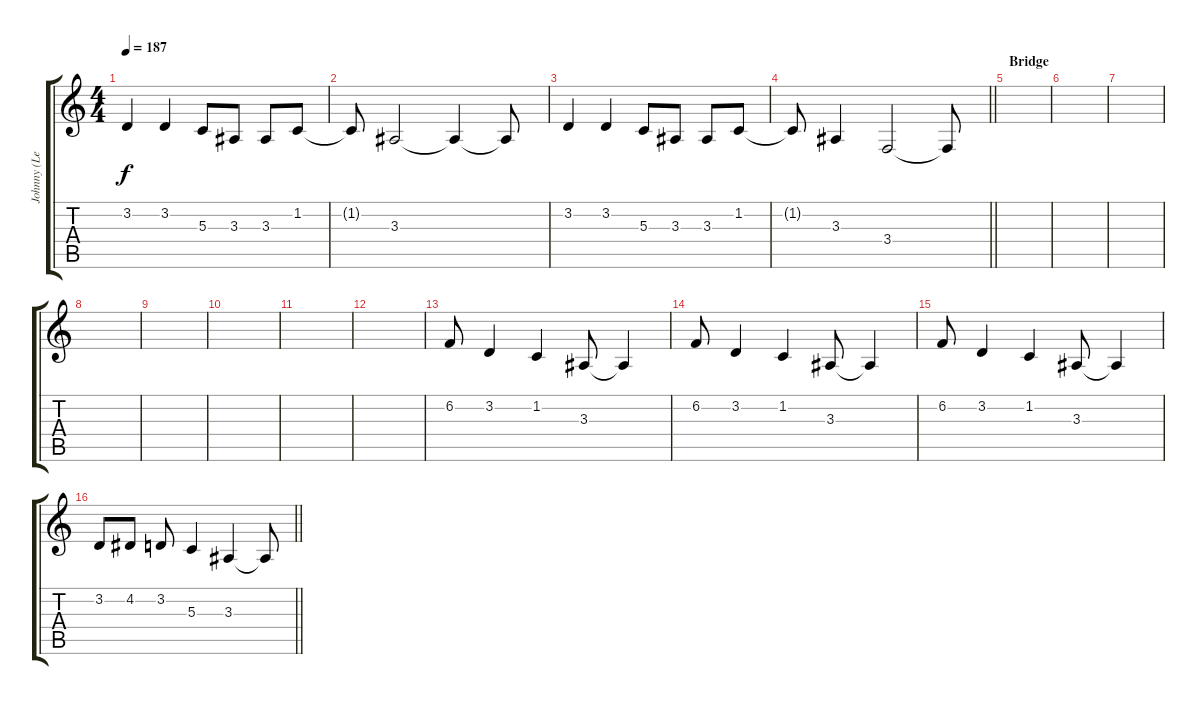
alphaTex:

\track ("Johnny (Lead vocals)" "Johnny (Le") {instrument electricgrandpiano}
\staff {score tabs}
\tuning (E4 B3 G3 D3 A2 E2) {hide}
\ts (4 4)
\tempo 187
\clef g2
\ks c
3.2.4{dy f} 3.2.4 5.3.8 3.3.8 3.3.8 1.2.8 |
1.2{t}.8 3.3.2 3.3{t}.4 3.3{t}.8 |
3.2.4 3.2.4 5.3.8 3.3.8 3.3.8 1.2.8 |
\barLineRight lightlight
1.2{t}.8 3.3.4 3.4.2 3.4{t}.8 |
\section ("" "Bridge")
|
|
|
|
|
|
|
|
6.2.8 3.2.4 1.2.4 3.3.8 3.3{t}.4 |
6.2.8 3.2.4 1.2.4 3.3.8 3.3{t}.4 |
6.2.8 3.2.4 1.2.4 3.3.8 3.3{t}.4 |
\barLineRight lightlight
3.2.8 4.2.8 3.2.8 5.3.4 3.3.4 3.3{t}.8
